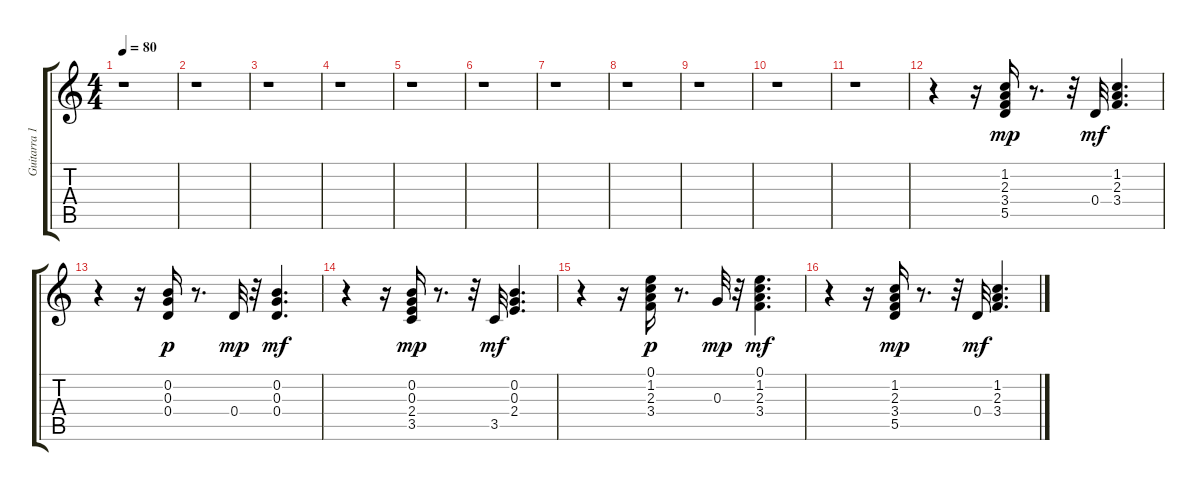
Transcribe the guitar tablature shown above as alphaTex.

\track ("Guitarra 1" "Guitarra 1") {instrument acousticguitarsteel}
\staff {score tabs}
\tuning (E4 B3 G3 D3 A2 E2) {hide}
\ts (4 4)
\tempo 80
\clef g2
\ks c
r.1{dy mf} |
r.1 |
r.1 |
r.1 |
r.1 |
r.1 |
r.1 |
r.1 |
r.1 |
r.1 |
r.1 |
r.4 r.16 (1.2 2.3 3.4 5.5).16{dy mp} r.8{d} r.32 0.4.32{dy mf} (1.2 2.3 3.4).4{d} |
r.4 r.16 (0.2 0.3 0.4).16{dy p} r.8{d} 0.4.32{dy mp} r.32 (0.2 0.3 0.4).4{d dy mf} |
r.4 r.16 (0.2 0.3 2.4 3.5).16{dy mp} r.8{d} r.32 3.5.32{dy mf} (0.2 0.3 2.4).4{d} |
r.4 r.16 (0.1 1.2 2.3 3.4).16{dy p} r.8{d} 0.3.32{dy mp} r.32 (0.1 1.2 2.3 3.4).4{d dy mf} |
r.4 r.16 (1.2 2.3 3.4 5.5).16{dy mp} r.8{d} r.32 0.4.32{dy mf} (1.2 2.3 3.4).4{d}
